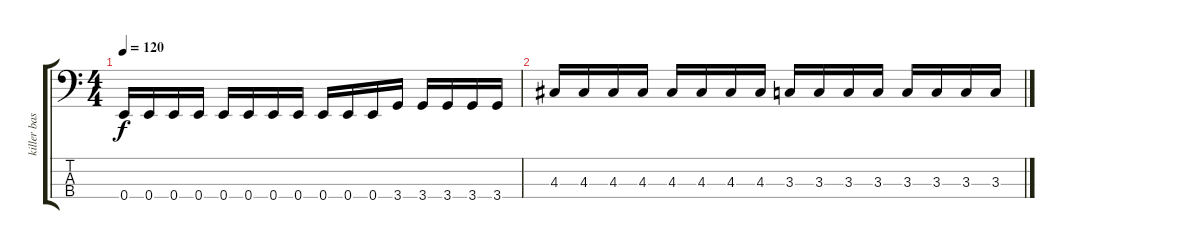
\track ("killer bass " "killer bas") {instrument electricbassfinger}
\staff {score tabs}
\tuning (G2 D2 A1 E1) {hide}
\ts (4 4)
\tempo 120
\clef f4
\ks c
0.4.16{dy f} 0.4.16 0.4.16 0.4.16 0.4.16 0.4.16 0.4.16 0.4.16 0.4.16 0.4.16 0.4.16 3.4.16 3.4.16 3.4.16 3.4.16 3.4.16 |
4.3.16 4.3.16 4.3.16 4.3.16 4.3.16 4.3.16 4.3.16 4.3.16 3.3.16 3.3.16 3.3.16 3.3.16 3.3.16 3.3.16 3.3.16 3.3.16
